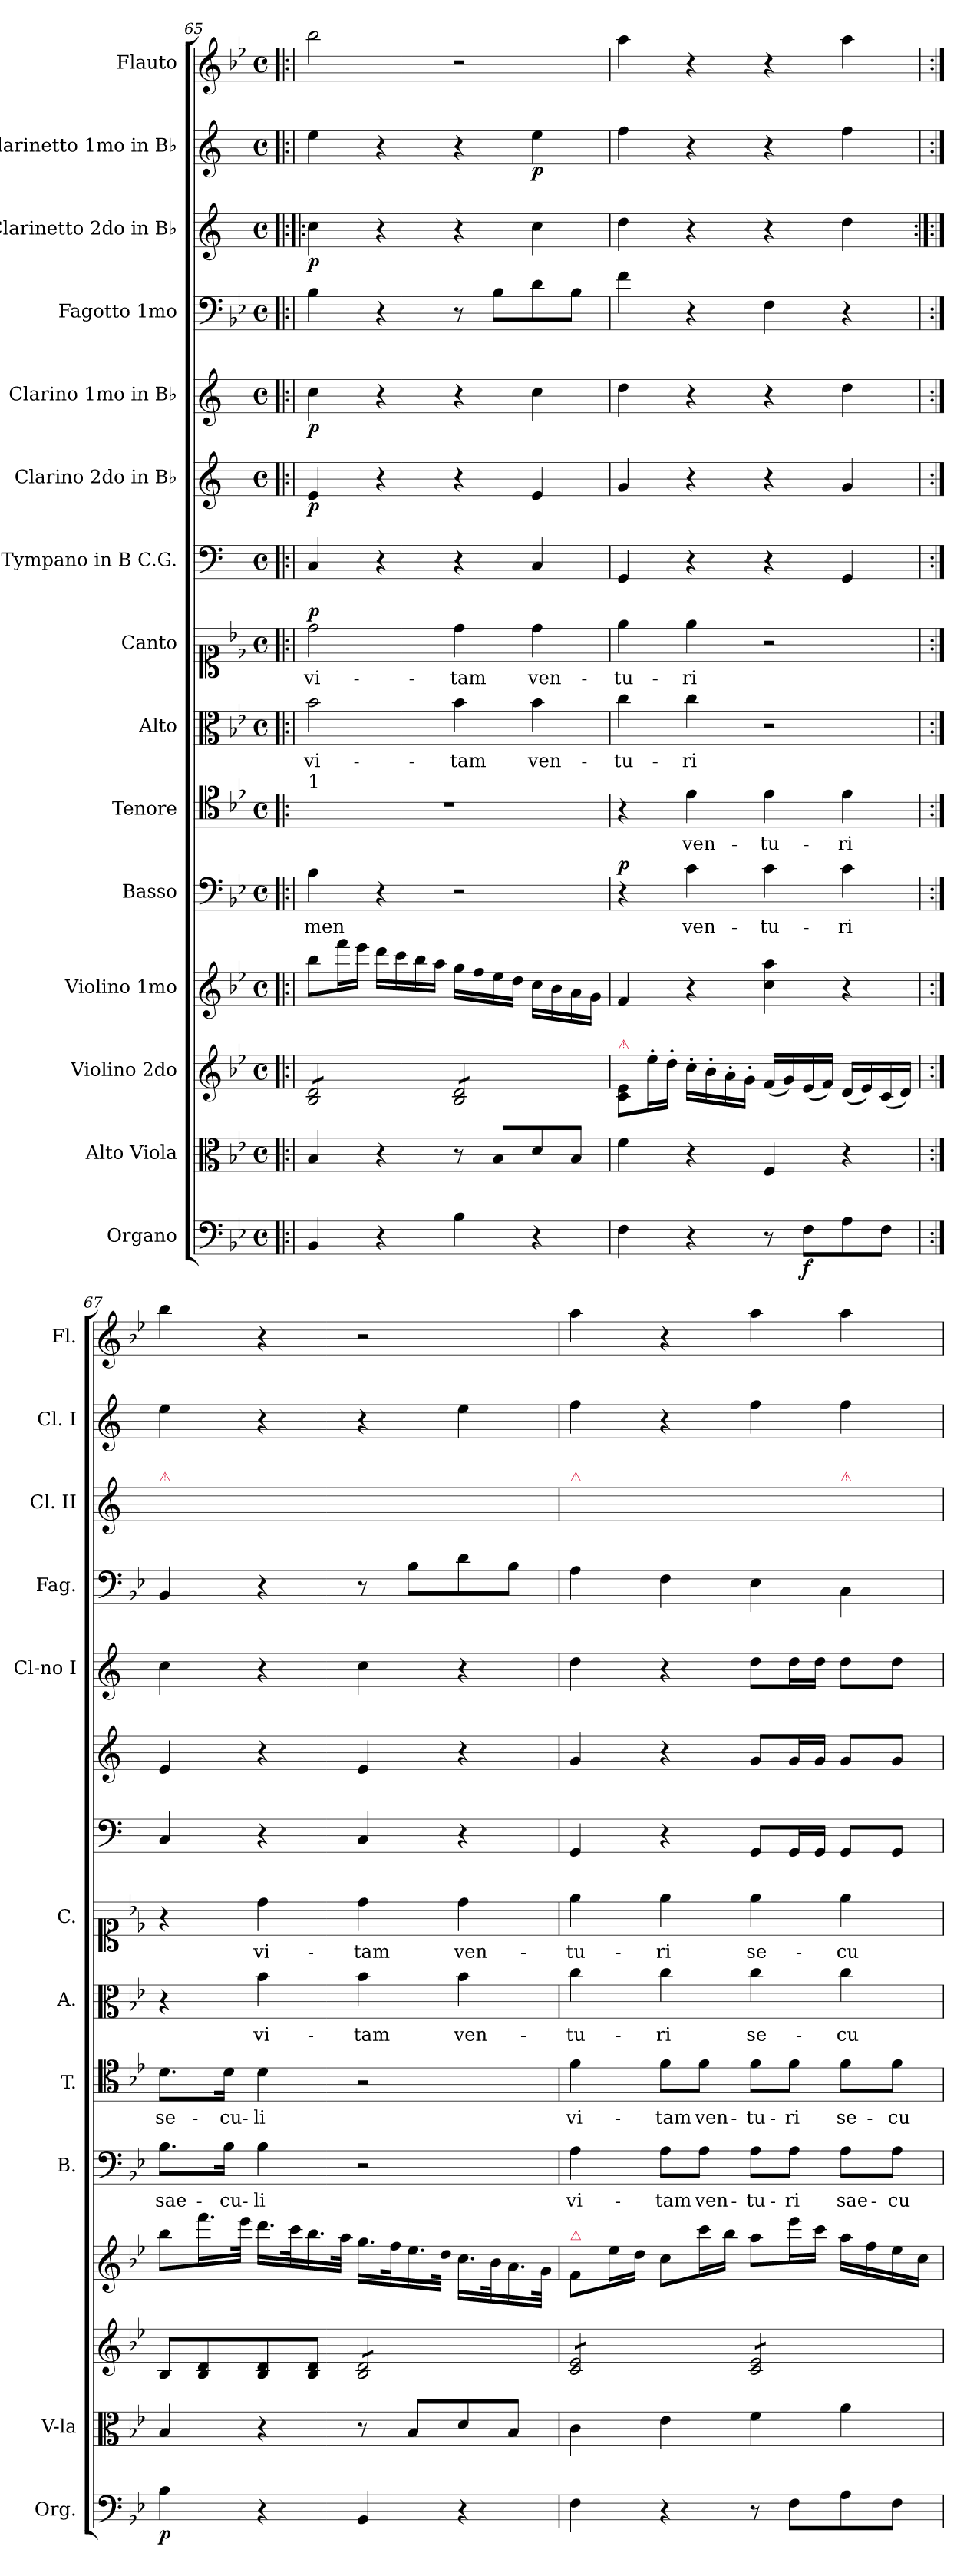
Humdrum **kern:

**kern	**dynam	**kern	**dynam	**kern	**kern	**kern	**text	**dynam	**kern	**text	**kern	**text	**kern	**text	**dynam	**kern	**kern	**dynam	**kern	**dynam	**kern	**kern	**dynam	**kern	**dynam	**kern
*part15	*part15	*part14	*part14	*part13	*part12	*part11	*part11	*part11	*part10	*part10	*part9	*part9	*part8	*part8	*part8	*part7	*part6	*part6	*part5	*part5	*part4	*part3	*part3	*part2	*part2	*part1
*staff15	*staff15	*staff14	*staff14	*staff13	*staff12	*staff11	*staff11	*staff11	*staff10	*staff10	*staff9	*staff9	*staff8	*staff8	*staff8	*staff7	*staff6	*staff6	*staff5	*staff5	*staff4	*staff3	*staff3	*staff2	*staff2	*staff1
*I"Organo	*	*I"Alto Viola	*	*I"Violino 2do	*I"Violino 1mo	*I"Basso	*	*	*I"Tenore	*	*I"Alto	*	*I"Canto	*	*	*I"Tympano in B C.G.	*I"Clarino 2do in B♭	*	*I"Clarino 1mo in B♭	*	*I"Fagotto 1mo	*I"Clarinetto 2do in B♭	*	*I"Clarinetto 1mo in B♭	*	*I"Flauto
*I'Org.	*	*I'V-la	*	*	*	*I'B.	*	*	*I'T.	*	*I'A.	*	*I'C.	*	*	*	*	*	*I'Cl-no I	*	*I'Fag.	*I'Cl. II	*	*I'Cl. I	*	*I'Fl.
*clefF4	*	*clefC3	*	*clefG2	*clefG2	*clefF4	*	*	*clefC4	*	*clefC3	*	*clefC1	*	*	*clefF4	*clefG2	*	*clefG2	*	*clefF4	*clefG2	*	*clefG2	*	*clefG2
*	*	*	*	*	*	*	*	*	*	*	*	*	*	*	*	*ITrd1c2	*ITrd1c2	*	*ITrd1c2	*	*	*ITrd1c2	*	*ITrd1c2	*	*
*k[b-e-]	*	*k[b-e-]	*	*k[b-e-]	*k[b-e-]	*k[b-e-]	*	*	*k[b-e-]	*	*k[b-e-]	*	*k[b-e-]	*	*	*k[b-e-]	*k[b-e-]	*	*k[b-e-]	*	*k[b-e-]	*k[b-e-]	*	*k[b-e-]	*	*k[b-e-]
*B-:	*	*B-:	*	*B-:	*B-:	*B-:	*	*	*B-:	*	*B-:	*	*B-:	*	*	*B-:	*B-:	*	*B-:	*	*B-:	*B-:	*	*B-:	*	*B-:
*M4/4	*	*M4/4	*	*M4/4	*M4/4	*M4/4	*	*	*M4/4	*	*M4/4	*	*M4/4	*	*	*M4/4	*M4/4	*	*M4/4	*	*M4/4	*M4/4	*	*M4/4	*	*M4/4
*met(c)	*	*met(c)	*	*met(c)	*met(c)	*met(c)	*	*	*met(c)	*	*met(c)	*	*met(c)	*	*	*met(c)	*met(c)	*	*met(c)	*	*met(c)	*met(c)	*	*met(c)	*	*met(c)
=65	=65	=65	=65	=65	=65	=65	=65	=65	=65	=65	=65	=65	=65	=65	=65	=65	=65	=65	=65	=65	=65	=65!|:	=65	=65	=65	=65
!	!	!	!	!	!	!	!	!	!LO:TX:a:t=1	!	!	!	!	!	!	!	!	!	!	!	!	!	!	!	!	!
!	!	!	!	!	!	!	!	!	!	!	!	!	!	!	!LO:DY:a	!	!	!	!	!	!	!	!	!	!	!
*	*	*	*	*tremolo	*	*	*	*	*	*	*	*	*	*	*	*	*	*	*	*	*	*	*	*	*	*
4BB-/	.	4B-/	.	8B-/ 8d/L	8bb-\L	4B-\	-men	.	1r	.	2b-\	vi-	2dd\	vi-	p	4BB-/	4d/	p	4b-\	p	4B-\	4b-\	p	4dd\	.	2bb-\
.	.	.	.	8B-/ 8d/	16fff\L	.	.	.	.	.	.	.	.	.	.	.	.	.	.	.	.	.	.	.	.	.
.	.	.	.	.	16eee-\JJ	.	.	.	.	.	.	.	.	.	.	.	.	.	.	.	.	.	.	.	.	.
4r	.	4r	.	8B-/ 8d/	16ddd\LL	4r	.	.	.	.	.	.	.	.	.	4r	4r	.	4r	.	4r	4r	.	4r	.	.
.	.	.	.	.	16ccc\	.	.	.	.	.	.	.	.	.	.	.	.	.	.	.	.	.	.	.	.	.
.	.	.	.	8B-/ 8d/J	16bb-\	.	.	.	.	.	.	.	.	.	.	.	.	.	.	.	.	.	.	.	.	.
.	.	.	.	.	16aa\JJ	.	.	.	.	.	.	.	.	.	.	.	.	.	.	.	.	.	.	.	.	.
4B-\	.	8r	.	8B-/ 8d/L	16gg\LL	2r	.	.	.	.	4b-\	-tam	4dd\	-tam	.	4r	4r	.	4r	.	8r	4r	.	4r	.	2r
.	.	.	.	.	16ff\	.	.	.	.	.	.	.	.	.	.	.	.	.	.	.	.	.	.	.	.	.
.	.	8B-/L	.	8B-/ 8d/	16ee-\	.	.	.	.	.	.	.	.	.	.	.	.	.	.	.	8B-\L	.	.	.	.	.
.	.	.	.	.	16dd\JJ	.	.	.	.	.	.	.	.	.	.	.	.	.	.	.	.	.	.	.	.	.
4r	.	8d/	.	8B-/ 8d/	16cc\LL	.	.	.	.	.	4b-\	ven-	4dd\	ven-	.	4BB-/	4d/	.	4b-\	.	8d\	4b-\	.	4dd\	p	.
.	.	.	.	.	16b-\	.	.	.	.	.	.	.	.	.	.	.	.	.	.	.	.	.	.	.	.	.
.	.	8B-/J	.	8B-/ 8d/J	16a\	.	.	.	.	.	.	.	.	.	.	.	.	.	.	.	8B-\J	.	.	.	.	.
*	*	*	*	*Xtremolo	*	*	*	*	*	*	*	*	*	*	*	*	*	*	*	*	*	*	*	*	*	*
.	.	.	.	.	16g\JJ	.	.	.	.	.	.	.	.	.	.	.	.	.	.	.	.	.	.	.	.	.
=66	=66	=66	=66	=66	=66	=66	=66	=66	=66	=66	=66	=66	=66	=66	=66	=66	=66	=66	=66	=66	=66	=66	=66	=66	=66	=66
!	!	!	!	!LO:TX:a:color=crimson:t=⚠	!	!	!	!	!	!	!	!	!	!	!	!	!	!	!	!	!	!	!	!	!	!
!	!	!	!	!	!	!	!	!LO:DY:a	!	!	!	!	!	!	!	!	!	!	!	!	!	!	!	!	!	!
4F\	.	4f\	.	8c/ 8e-/L	4f/	4r	.	p	4r	.	4cc\	-tu-	4ee-\	-tu-	.	4FF/	4f/	.	4cc\	.	4f\	4cc\	.	4ee-\	.	4aa\
.	.	.	.	16ee-'\L	.	.	.	.	.	.	.	.	.	.	.	.	.	.	.	.	.	.	.	.	.	.
.	.	.	.	16dd'\JJ	.	.	.	.	.	.	.	.	.	.	.	.	.	.	.	.	.	.	.	.	.	.
4r	.	4r	.	16cc'\LL	4r	4c\	ven-	.	4e-\	ven-	4cc\	-ri	4ee-\	-ri	.	4r	4r	.	4r	.	4r	4r	.	4r	.	4r
.	.	.	.	16b-'\	.	.	.	.	.	.	.	.	.	.	.	.	.	.	.	.	.	.	.	.	.	.
.	.	.	.	16a'\	.	.	.	.	.	.	.	.	.	.	.	.	.	.	.	.	.	.	.	.	.	.
.	.	.	.	16g'\JJ	.	.	.	.	.	.	.	.	.	.	.	.	.	.	.	.	.	.	.	.	.	.
8r	.	4F/	.	(16f/LL	4cc\ 4aa\	4c\	-tu-	.	4e-\	-tu-	2r	.	2r	.	.	4r	4r	.	4r	.	4F\	4r	.	4r	.	4r
.	.	.	.	16g/)	.	.	.	.	.	.	.	.	.	.	.	.	.	.	.	.	.	.	.	.	.	.
8F\L	f	.	.	(16e-/	.	.	.	.	.	.	.	.	.	.	.	.	.	.	.	.	.	.	.	.	.	.
.	.	.	.	16f/JJ)	.	.	.	.	.	.	.	.	.	.	.	.	.	.	.	.	.	.	.	.	.	.
8A\	.	4r	.	(16d/LL	4r	4c\	-ri	.	4e-\	-ri	.	.	.	.	.	4FF/	4f/	.	4cc\	.	4r	4cc\	.	4ee-\	.	4aa\
.	.	.	.	16e-/)	.	.	.	.	.	.	.	.	.	.	.	.	.	.	.	.	.	.	.	.	.	.
8F\J	.	.	.	(16c/	.	.	.	.	.	.	.	.	.	.	.	.	.	.	.	.	.	.	.	.	.	.
.	.	.	.	16d/JJ)	.	.	.	.	.	.	.	.	.	.	.	.	.	.	.	.	.	.	.	.	.	.
=67	=67	=67	=67	=67	=67	=67	=67	=67	=67	=67	=67	=67	=67	=67	=67	=67	=67	=67	=67	=67	=67	=67:|!	=67	=67	=67	=67
!	!	!	!	!	!	!	!	!	!	!	!	!	!	!	!	!	!	!	!	!	!	!LO:TX:a:color=crimson:t=⚠	!	!	!	!
4B-\	p	4B-/	.	8B-/L	8bb-\L	8.B-\L	sae-	.	8.d\L	se-	4r	.	4r	.	.	4BB-/	4d/	.	4b-\	.	4BB-/	4b-\yy	.	4dd\	.	4bb-\
.	.	.	.	8B-/ 8d/	16.fff\L	.	.	.	.	.	.	.	.	.	.	.	.	.	.	.	.	.	.	.	.	.
.	.	.	.	.	.	16B-\Jk	-cu-	.	16d\Jk	-cu-	.	.	.	.	.	.	.	.	.	.	.	.	.	.	.	.
.	.	.	.	.	32eee-\JJk	.	.	.	.	.	.	.	.	.	.	.	.	.	.	.	.	.	.	.	.	.
4r	.	4r	.	8B-/ 8d/	16.ddd\LL	4B-\	-li	.	4d\	-li	4b-\	vi-	4dd\	vi-	.	4r	4r	.	4r	.	4r	4ryy	.	4r	.	4r
.	.	.	.	.	32ccc\K	.	.	.	.	.	.	.	.	.	.	.	.	.	.	.	.	.	.	.	.	.
.	.	.	.	8B-/ 8d/J	16.bb-\	.	.	.	.	.	.	.	.	.	.	.	.	.	.	.	.	.	.	.	.	.
.	.	.	.	.	32aa\JJk	.	.	.	.	.	.	.	.	.	.	.	.	.	.	.	.	.	.	.	.	.
*	*	*	*	*tremolo	*	*	*	*	*	*	*	*	*	*	*	*	*	*	*	*	*	*	*	*	*	*
4BB-/	.	8r	.	8B-/ 8d/L	16.gg\LL	2r	.	.	2r	.	4b-\	-tam	4dd\	-tam	.	4BB-/	4d/	.	4b-\	.	8r	4ryy	.	4r	.	2r
.	.	.	.	.	32ff\K	.	.	.	.	.	.	.	.	.	.	.	.	.	.	.	.	.	.	.	.	.
!	!	!	!LO:DY:b	!	!	!	!	!	!	!	!	!	!	!	!	!	!	!	!	!	!	!	!	!	!	!
.	.	8B-/L	for	8B-/ 8d/	16.ee-\	.	.	.	.	.	.	.	.	.	.	.	.	.	.	.	8B-\L	.	.	.	.	.
.	.	.	.	.	32dd\JJk	.	.	.	.	.	.	.	.	.	.	.	.	.	.	.	.	.	.	.	.	.
4r	.	8d/	.	8B-/ 8d/	16.cc\LL	.	.	.	.	.	4b-\	ven-	4dd\	ven-	.	4r	4r	.	4r	.	8d\	4b-\yy	.	4dd\	.	.
.	.	.	.	.	32b-\K	.	.	.	.	.	.	.	.	.	.	.	.	.	.	.	.	.	.	.	.	.
.	.	8B-/J	.	8B-/ 8d/J	16.a\	.	.	.	.	.	.	.	.	.	.	.	.	.	.	.	8B-\J	.	.	.	.	.
.	.	.	.	.	32g\JJk	.	.	.	.	.	.	.	.	.	.	.	.	.	.	.	.	.	.	.	.	.
=68	=68	=68	=68	=68	=68	=68	=68	=68	=68	=68	=68	=68	=68	=68	=68	=68	=68	=68	=68	=68	=68	=68	=68	=68	=68	=68
!	!	!	!	!	!	!	!	!	!	!	!	!	!	!	!	!	!	!	!	!	!	!LO:TX:a:color=crimson:t=⚠	!	!	!	!
!	!	!	!	!	!LO:TX:a:color=crimson:t=⚠	!	!	!	!	!	!	!	!	!	!	!	!	!	!	!	!	!	!	!	!	!
4F\	.	4c\	.	8c/ 8e-/L	8f/L	4A\	vi-	.	4f\	vi-	4cc\	-tu-	4ee-\	-tu-	.	4FF/	4f/	.	4cc\	.	4A\	4cc\yy	.	4ee-\	.	4aa\
.	.	.	.	8c/ 8e-/	16ee-\L	.	.	.	.	.	.	.	.	.	.	.	.	.	.	.	.	.	.	.	.	.
.	.	.	.	.	16dd\JJ	.	.	.	.	.	.	.	.	.	.	.	.	.	.	.	.	.	.	.	.	.
4r	.	4e-\	.	8c/ 8e-/	8cc\L	8A\L	-tam	.	8f\L	-tam	4cc\	-ri	4ee-\	-ri	.	4r	4r	.	4r	.	4F\	4ryy	.	4r	.	4r
.	.	.	.	8c/ 8e-/J	16ccc\L	8A\J	ven-	.	8f\J	ven-	.	.	.	.	.	.	.	.	.	.	.	.	.	.	.	.
.	.	.	.	.	16bb-\JJ	.	.	.	.	.	.	.	.	.	.	.	.	.	.	.	.	.	.	.	.	.
8r	.	4f\	.	8c/ 8e-/L	8aa\L	8A\L	-tu-	.	8f\L	-tu-	4cc\	se-	4ee-\	se-	.	8FF/L	8f/L	.	8cc\L	.	4E-\	4ryy	.	4ee-\	.	4aa\
!	!LO:DY:b	!	!	!	!	!	!	!	!	!	!	!	!	!	!	!	!	!	!	!	!	!	!	!	!	!
8F\L	fo	.	.	8c/ 8e-/	16eee-\L	8A\J	-ri	.	8f\J	-ri	.	.	.	.	.	16FF/L	16f/L	.	16cc\L	.	.	.	.	.	.	.
.	.	.	.	.	16ccc\JJ	.	.	.	.	.	.	.	.	.	.	16FF/JJ	16f/JJ	.	16cc\JJ	.	.	.	.	.	.	.
!	!	!	!	!	!	!	!	!	!	!	!	!	!	!	!	!	!	!	!	!	!	!LO:TX:a:color=crimson:t=⚠	!	!	!	!
8A\	.	4a\	.	8c/ 8e-/	16aa\LL	8A\L	sae-	.	8f\L	se-	4cc\	-cu-	4ee-\	-cu-	.	8FF/L	8f/L	.	8cc\L	.	4C\	4cc\yy	.	4ee-\	.	4aa\
.	.	.	.	.	16ff\	.	.	.	.	.	.	.	.	.	.	.	.	.	.	.	.	.	.	.	.	.
8F\J	.	.	.	8c/ 8e-/J	16ee-\	8A\J	-cu-	.	8f\J	-cu-	.	.	.	.	.	8FF/J	8f/J	.	8cc\J	.	.	.	.	.	.	.
*	*	*	*	*Xtremolo	*	*	*	*	*	*	*	*	*	*	*	*	*	*	*	*	*	*	*	*	*	*
.	.	.	.	.	16cc\JJ	.	.	.	.	.	.	.	.	.	.	.	.	.	.	.	.	.	.	.	.	.
=	=	=	=	=	=	=	=	=	=	=	=	=	=	=	=	=	=	=	=	=	=	=	=	=	=	=
*-	*-	*-	*-	*-	*-	*-	*-	*-	*-	*-	*-	*-	*-	*-	*-	*-	*-	*-	*-	*-	*-	*-	*-	*-	*-	*-
